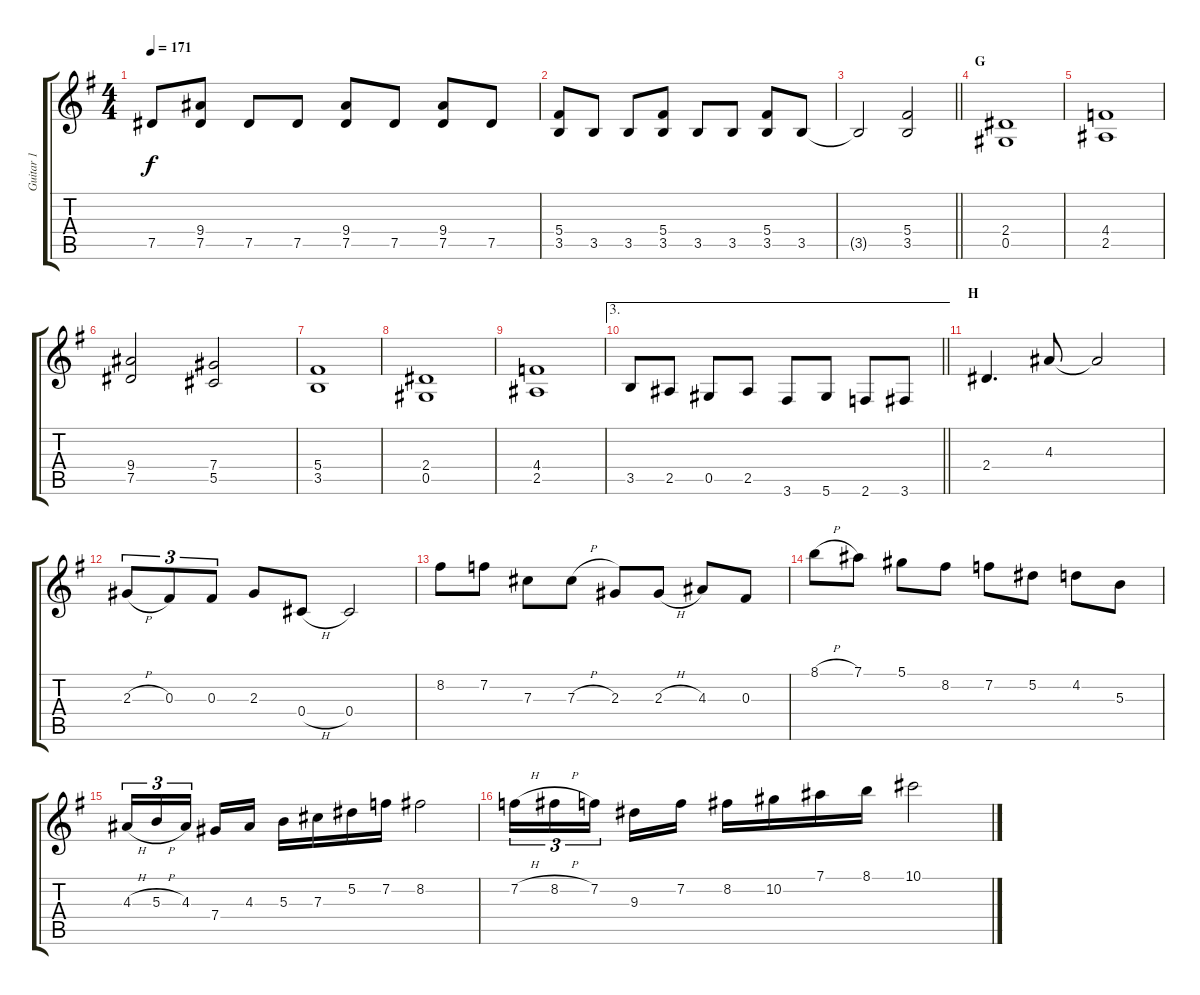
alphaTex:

\track ("Guitar 1" "Guitar 1") {instrument acousticguitarsteel}
\staff {score tabs}
\tuning (Eb4 Bb3 Gb3 Db3 Ab2 Eb2) {hide}
\ts (4 4)
\tempo 171
\clef g2
\ks g
7.5.8{dy f} (9.4 7.5).8 7.5.8 7.5.8 (9.4 7.5).8 7.5.8 (9.4 7.5).8 7.5.8 |
(5.4 3.5).8 3.5.8 3.5.8 (5.4 3.5).8 3.5.8 3.5.8 (5.4 3.5).8 3.5.8 |
\barLineRight lightlight
3.5{t}.2 (5.4 3.5).2 |
\section ("" "G")
(2.4 0.5).1 |
(4.4 2.5).1 |
(9.4 7.5).2 (7.4 5.5).2 |
(5.4 3.5).1 |
(2.4 0.5).1 |
(4.4 2.5).1 |
\ae 3
\barLineRight lightlight
3.5.8 2.5.8 0.5.8 2.5.8 3.6.8 5.6.8 2.6.8 3.6.8 |
\section ("" "H")
2.4.4{d} 4.3.8 4.3{t}.2 |
2.3{h}.8{tu (3 2)} 0.3.8{tu (3 2)} 0.3.8{tu (3 2)} 2.3.8 0.4{h}.8 0.4.2 |
8.2.8 7.2.8 7.3.8 7.3{h}.8 2.3.8 2.3{h}.8 4.3.8 0.3.8 |
8.1{h}.8 7.1.8 5.1.8 8.2.8 7.2.8 5.2.8 4.2.8 5.3.8 |
4.3{h}.16{tu (3 2)} 5.3{h}.16{tu (3 2)} 4.3.16{tu (3 2) beam splitsecondary} 7.4.16 4.3.16 5.3.16 7.3.16 5.2.16 7.2.16 8.2.2 |
7.2{h}.16{tu (3 2)} 8.2{h}.16{tu (3 2)} 7.2.16{tu (3 2) beam splitsecondary} 9.3.16 7.2.16 8.2.16 10.2.16 7.1.16 8.1.16 10.1.2
